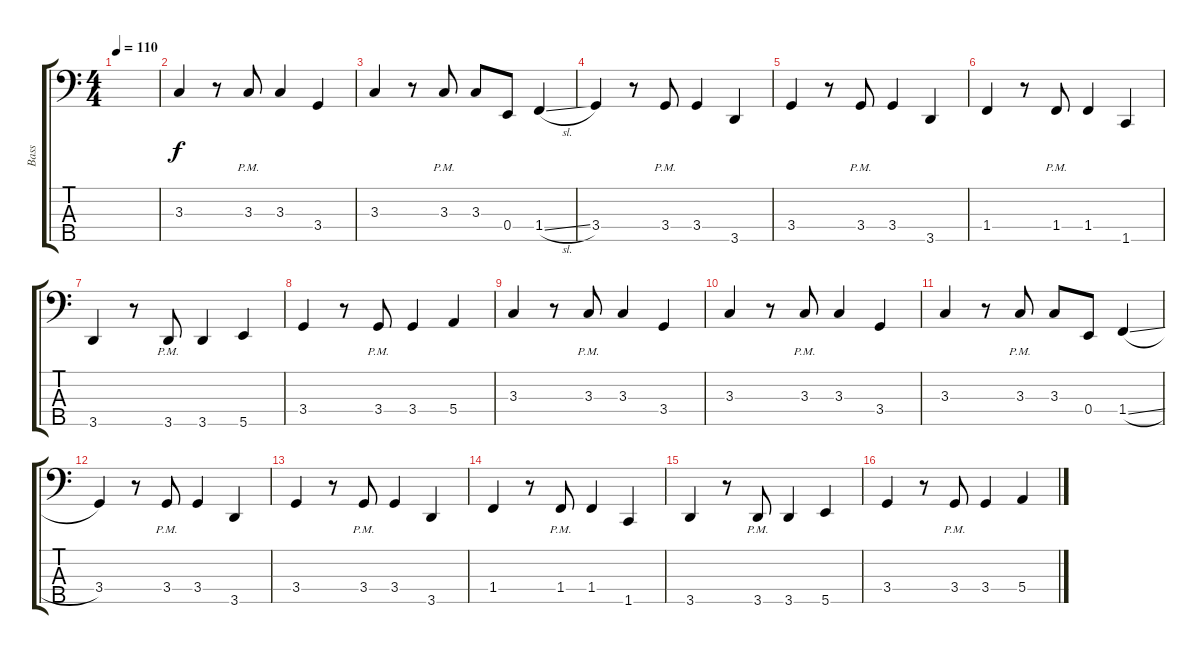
\track ("Bass" "Bass") {instrument electricbassfinger}
\staff {score tabs}
\tuning (G2 D2 A1 E1 B0) {hide}
\ts (4 4)
\tempo 110
\clef f4
\ks c
|
3.3.4 r.8 3.3{pm}.8 3.3.4 3.4.4 |
3.3.4 r.8 3.3{pm}.8 3.3.8 0.4.8 1.4{sl}.4 |
3.4.4 r.8 3.4{pm}.8 3.4.4 3.5.4 |
3.4.4 r.8 3.4{pm}.8 3.4.4 3.5.4 |
1.4.4 r.8 1.4{pm}.8 1.4.4 1.5.4 |
3.5.4 r.8 3.5{pm}.8 3.5.4 5.5.4 |
3.4.4 r.8 3.4{pm}.8 3.4.4 5.4.4 |
3.3.4 r.8 3.3{pm}.8 3.3.4 3.4.4 |
3.3.4 r.8 3.3{pm}.8 3.3.4 3.4.4 |
3.3.4 r.8 3.3{pm}.8 3.3.8 0.4.8 1.4{sl}.4 |
3.4.4 r.8 3.4{pm}.8 3.4.4 3.5.4 |
3.4.4 r.8 3.4{pm}.8 3.4.4 3.5.4 |
1.4.4 r.8 1.4{pm}.8 1.4.4 1.5.4 |
3.5.4 r.8 3.5{pm}.8 3.5.4 5.5.4 |
3.4.4 r.8 3.4{pm}.8 3.4.4 5.4.4
